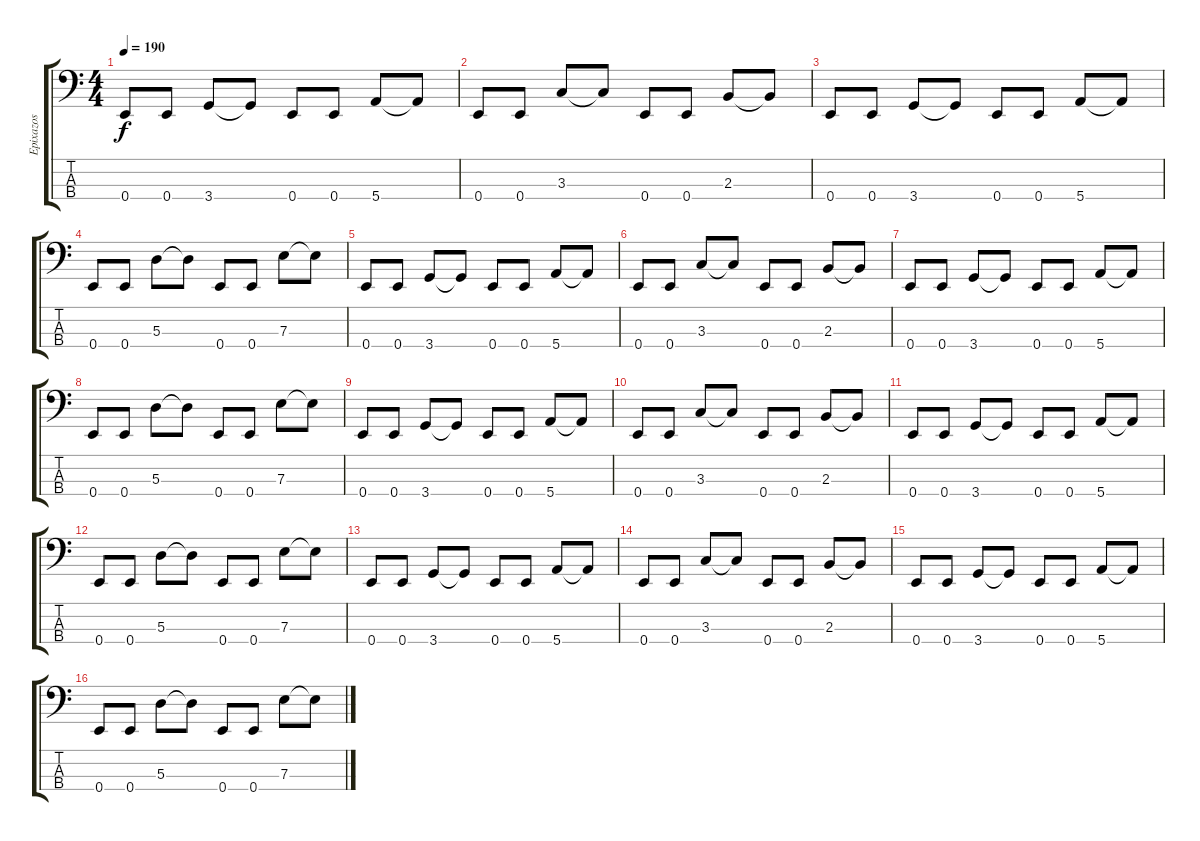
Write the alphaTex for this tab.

\track ("Epixazos" "Epixazos") {instrument electricbasspick}
\staff {score tabs}
\tuning (G2 D2 A1 E1) {hide}
\ts (4 4)
\tempo 190
\clef f4
\ks c
0.4.8{dy f} 0.4.8 3.4.8 3.4{t}.8 0.4.8 0.4.8 5.4.8 5.4{t}.8 |
0.4.8 0.4.8 3.3.8 3.3{t}.8 0.4.8 0.4.8 2.3.8 2.3{t}.8 |
0.4.8 0.4.8 3.4.8 3.4{t}.8 0.4.8 0.4.8 5.4.8 5.4{t}.8 |
0.4.8 0.4.8 5.3.8 5.3{t}.8 0.4.8 0.4.8 7.3.8 7.3{t}.8 |
0.4.8 0.4.8 3.4.8 3.4{t}.8 0.4.8 0.4.8 5.4.8 5.4{t}.8 |
0.4.8 0.4.8 3.3.8 3.3{t}.8 0.4.8 0.4.8 2.3.8 2.3{t}.8 |
0.4.8 0.4.8 3.4.8 3.4{t}.8 0.4.8 0.4.8 5.4.8 5.4{t}.8 |
0.4.8 0.4.8 5.3.8 5.3{t}.8 0.4.8 0.4.8 7.3.8 7.3{t}.8 |
0.4.8 0.4.8 3.4.8 3.4{t}.8 0.4.8 0.4.8 5.4.8 5.4{t}.8 |
0.4.8 0.4.8 3.3.8 3.3{t}.8 0.4.8 0.4.8 2.3.8 2.3{t}.8 |
0.4.8 0.4.8 3.4.8 3.4{t}.8 0.4.8 0.4.8 5.4.8 5.4{t}.8 |
0.4.8 0.4.8 5.3.8 5.3{t}.8 0.4.8 0.4.8 7.3.8 7.3{t}.8 |
0.4.8 0.4.8 3.4.8 3.4{t}.8 0.4.8 0.4.8 5.4.8 5.4{t}.8 |
0.4.8 0.4.8 3.3.8 3.3{t}.8 0.4.8 0.4.8 2.3.8 2.3{t}.8 |
0.4.8 0.4.8 3.4.8 3.4{t}.8 0.4.8 0.4.8 5.4.8 5.4{t}.8 |
0.4.8 0.4.8 5.3.8 5.3{t}.8 0.4.8 0.4.8 7.3.8 7.3{t}.8
